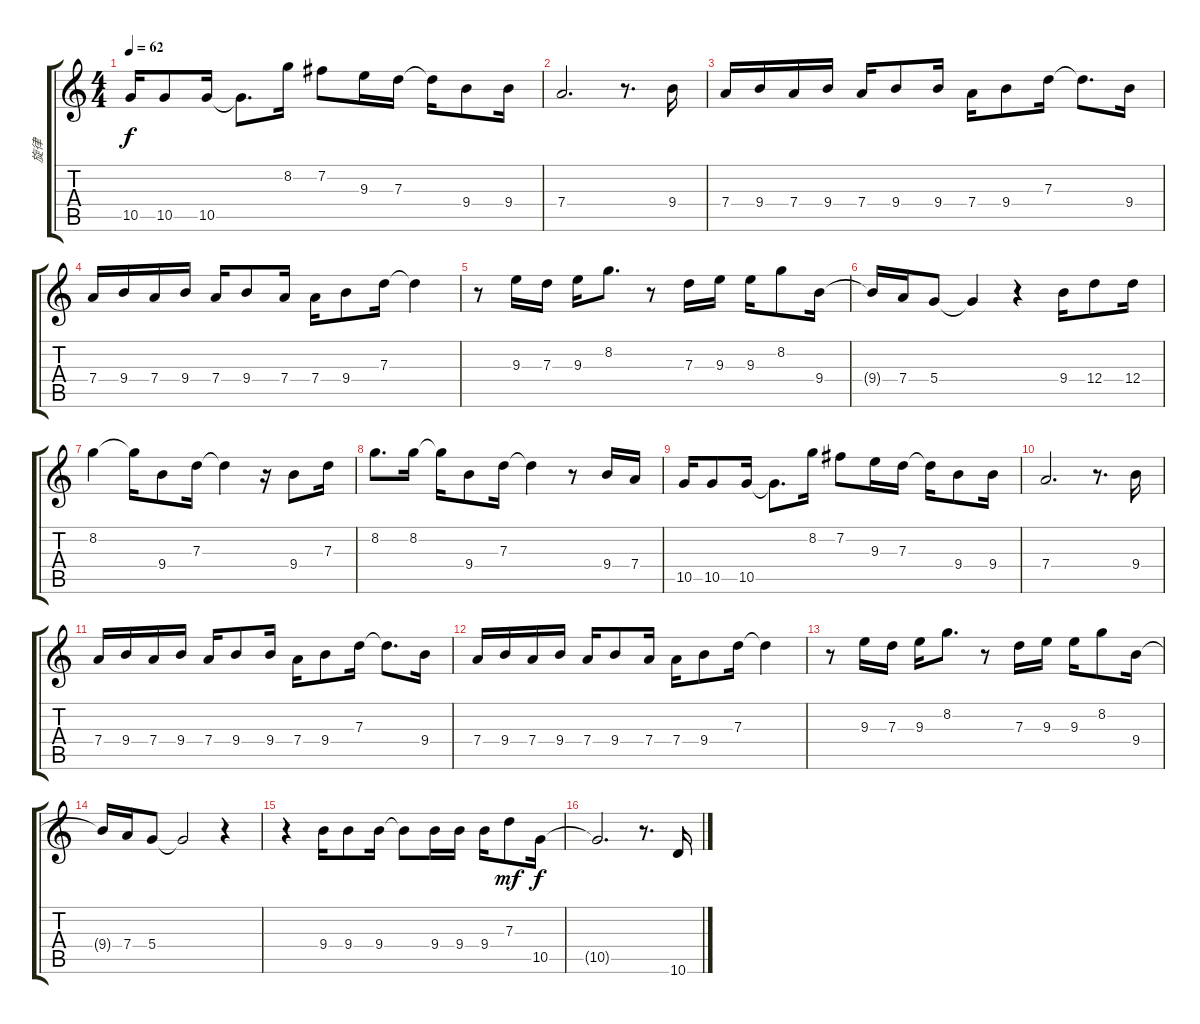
\track ("旋律" "旋律") {instrument acousticguitarnylon}
\staff {score tabs}
\tuning (E4 B3 G3 D3 A2 E2) {hide}
\ts (4 4)
\tempo 62
\clef g2
\ks c
10.5.16{dy f} 10.5.8 10.5.16 10.5{t}.8{d} 8.2.16 7.2.8 9.3.16 7.3.16 7.3{t}.16 9.4.8 9.4.16 |
7.4.2{d} r.8{d} 9.4.16 |
7.4.16 9.4.16 7.4.16 9.4.16 7.4.16 9.4.8 9.4.16 7.4.16 9.4.8 7.3.16 7.3{t}.8{d} 9.4.16 |
7.4.16 9.4.16 7.4.16 9.4.16 7.4.16 9.4.8 7.4.16 7.4.16 9.4.8 7.3.16 7.3{t}.4 |
r.8 9.3.16 7.3.16 9.3.16 8.2.8{d} r.8 7.3.16 9.3.16 9.3.16 8.2.8 9.4.16 |
9.4{t}.16 7.4.16 5.4.8 5.4{t}.4 r.4 9.4.16 12.4.8 12.4.16 |
8.2.4 8.2{t}.16 9.4.8 7.3.16 7.3{t}.4 r.16 9.4.8 7.3.16 |
8.2.8{d} 8.2.16 8.2{t}.16 9.4.8 7.3.16 7.3{t}.4 r.8 9.4.16 7.4.16 |
10.5.16 10.5.8 10.5.16 10.5{t}.8{d} 8.2.16 7.2.8 9.3.16 7.3.16 7.3{t}.16 9.4.8 9.4.16 |
7.4.2{d} r.8{d} 9.4.16 |
7.4.16 9.4.16 7.4.16 9.4.16 7.4.16 9.4.8 9.4.16 7.4.16 9.4.8 7.3.16 7.3{t}.8{d} 9.4.16 |
7.4.16 9.4.16 7.4.16 9.4.16 7.4.16 9.4.8 7.4.16 7.4.16 9.4.8 7.3.16 7.3{t}.4 |
r.8 9.3.16 7.3.16 9.3.16 8.2.8{d} r.8 7.3.16 9.3.16 9.3.16 8.2.8 9.4.16 |
9.4{t}.16 7.4.16 5.4.8 5.4{t}.2 r.4 |
r.4 9.4.16 9.4.8 9.4.16 9.4{t}.8 9.4.16 9.4.16 9.4.16 7.3.8{dy mf} 10.5.16{dy f} |
10.5{t}.2{d} r.8{d} 10.6.16
